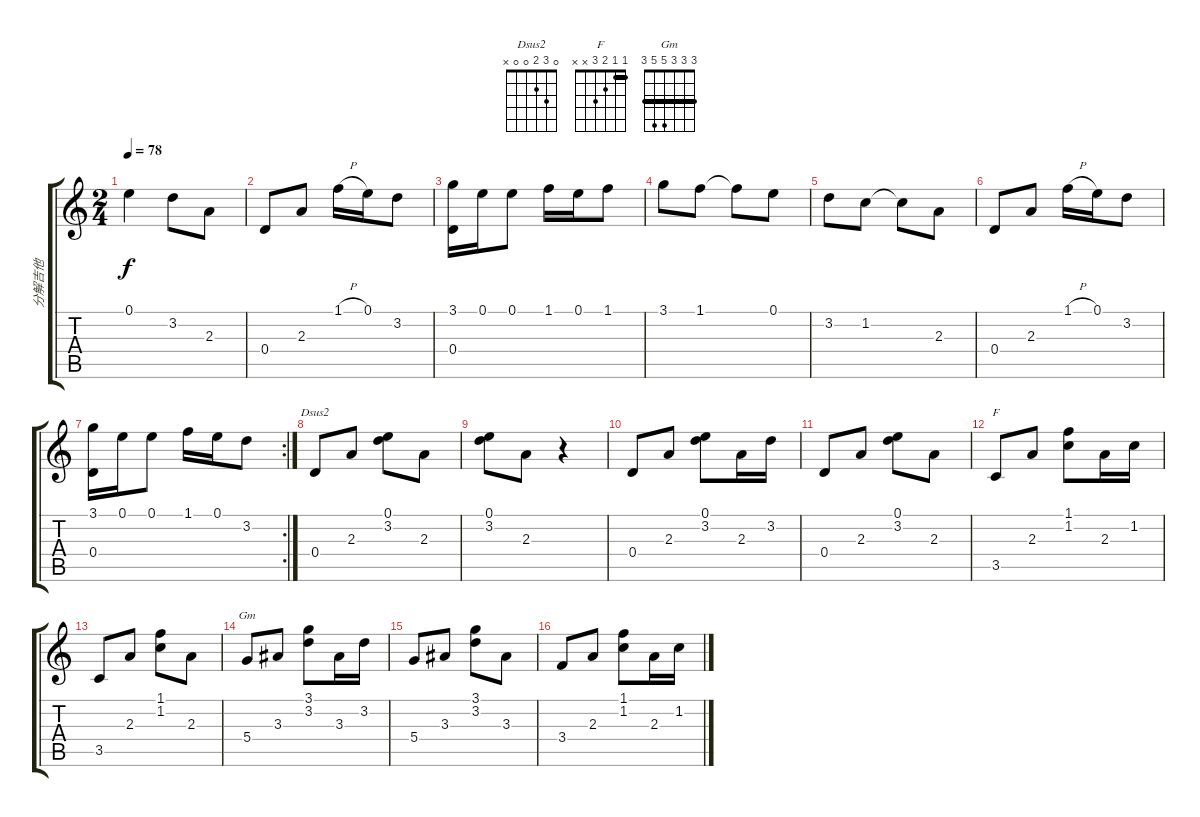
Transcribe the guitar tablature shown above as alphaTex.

\track ("分解吉他" "分解吉他") {instrument acousticguitarnylon}
\staff {score tabs}
\tuning (E4 B3 G3 D3 A2 E2) {hide}
\chord ("Dsus2" 0 3 2 0 0 x)
\chord ("F" 1 1 2 3 x x) {barre 1}
\chord ("Gm" 3 3 3 5 5 3) {barre 3}
\ts (2 4)
\tempo 78
\clef g2
\ks c
0.1.4{dy f} 3.2.8 2.3.8 |
0.4.8 2.3.8 1.1{h}.16 0.1.16 3.2.8 |
(3.1 0.4).16 0.1.16 0.1.8 1.1.16 0.1.16 1.1.8 |
3.1.8 1.1.8 1.1{t}.8 0.1.8 |
3.2.8 1.2.8 1.2{t}.8 2.3.8 |
0.4.8 2.3.8 1.1{h}.16 0.1.16 3.2.8 |
\rc 2
(3.1 0.4).16 0.1.16 0.1.8 1.1.16 0.1.16 3.2.8 |
0.4.8{ch "Dsus2"} 2.3.8 (0.1 3.2).8 2.3.8 |
(0.1 3.2).8 2.3.8 r.4 |
0.4.8 2.3.8 (0.1 3.2).8 2.3.16 3.2.16 |
0.4.8 2.3.8 (0.1 3.2).8 2.3.8 |
3.5.8{ch "F"} 2.3.8 (1.1 1.2).8 2.3.16 1.2.16 |
3.5.8 2.3.8 (1.1 1.2).8 2.3.8 |
5.4.8{ch "Gm"} 3.3.8 (3.1 3.2).8 3.3.16 3.2.16 |
5.4.8 3.3.8 (3.1 3.2).8 3.3.8 |
3.4.8 2.3.8 (1.1 1.2).8 2.3.16 1.2.16
